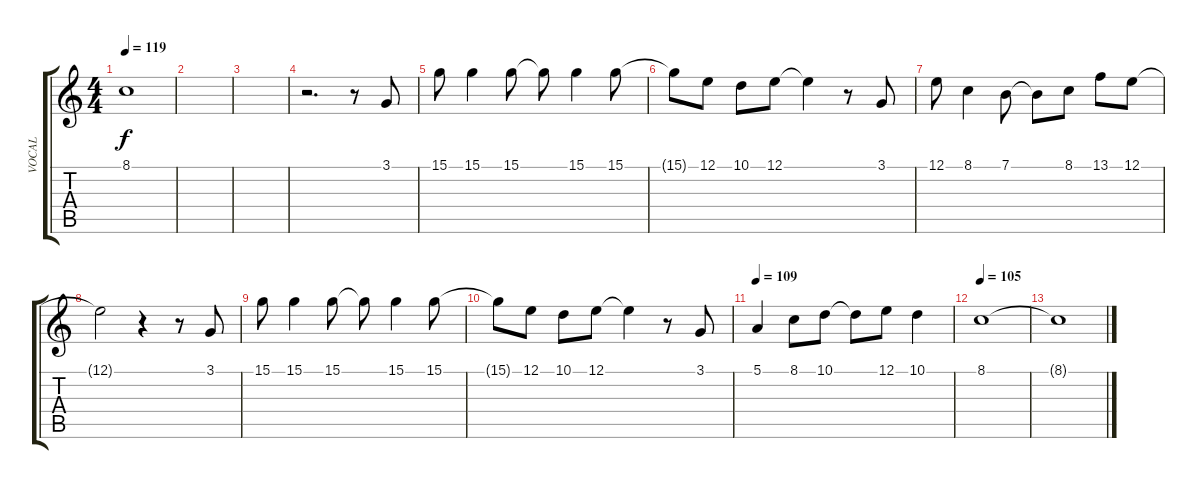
\track ("VOCAL" "VOCAL") {instrument reedorgan}
\staff {score tabs}
\tuning (E4 B3 G3 D3 A2 E2) {hide}
\ts (4 4)
\tempo 119
\clef g2
\ks c
8.1.1{dy f} |
|
|
r.2{d} r.8 3.1.8 |
15.1.8 15.1.4 15.1.8 15.1{t}.8 15.1.4 15.1.8 |
15.1{t}.8 12.1.8 10.1.8 12.1.8 12.1{t}.4 r.8 3.1.8 |
12.1.8 8.1.4 7.1.8 7.1{t}.8 8.1.8 13.1.8 12.1.8 |
12.1{t}.2 r.4 r.8 3.1.8 |
15.1.8 15.1.4 15.1.8 15.1{t}.8 15.1.4 15.1.8 |
15.1{t}.8 12.1.8 10.1.8 12.1.8 12.1{t}.4 r.8 3.1.8 |
\tempo 109
5.1.4 8.1.8 10.1.8 10.1{t}.8 12.1.8 10.1.4 |
\tempo 105
8.1.1 |
8.1{t}.1
